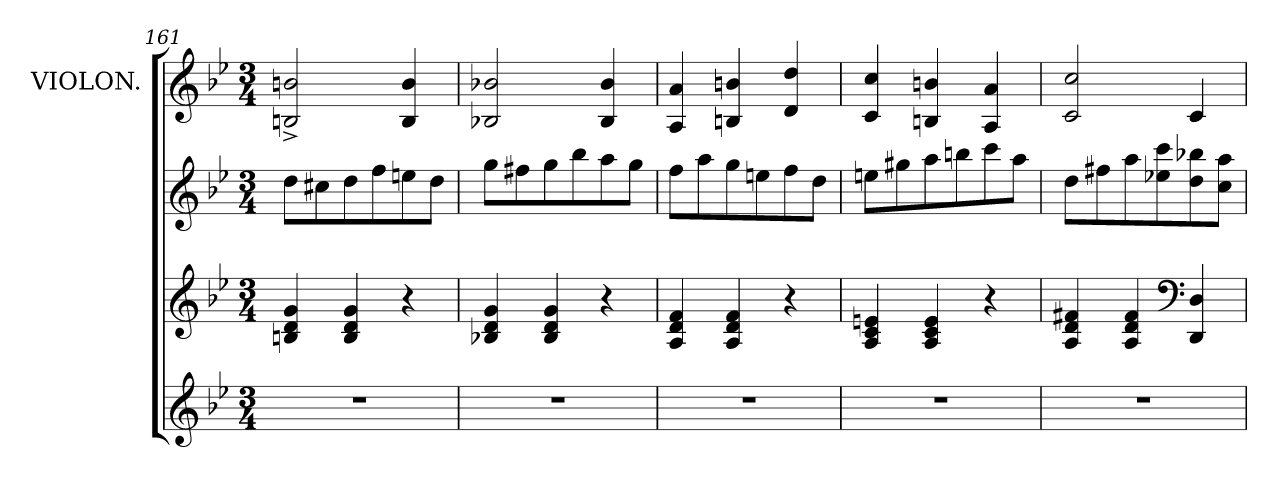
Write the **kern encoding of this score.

**kern	**kern	**kern	**kern
*part3	*part2	*part2	*part1
*staff4	*staff3	*staff2	*staff1
*	*	*	*I"VIOLON.
*clefG2	*clefG2	*clefG2	*clefG2
*k[b-e-]	*k[b-e-]	*k[b-e-]	*k[b-e-]
*B-:	*B-:	*B-:	*B-:
*M3/4	*M3/4	*M3/4	*M3/4
=161	=161	=161	=161
!LO:N:vis=1	!	!	!
2.r	4Bn/ 4d/ 4g/	8dd\L	2Bn/^> 2bn/^>
.	.	8cc#X\	.
.	4B/ 4d/ 4g/	8dd\	.
.	.	8ff\	.
.	4r	8een\	4B/ 4b/
.	.	8dd\J	.
=162	=162	=162	=162
!LO:N:vis=1	!	!	!
2.r	4B-X/ 4d/ 4g/	8gg\L	2B-X/ 2b-X/
.	.	8ff#X\	.
.	4B-/ 4d/ 4g/	8gg\	.
.	.	8bb-\	.
.	4r	8aa\	4B-/ 4b-/
.	.	8gg\J	.
=163	=163	=163	=163
!LO:N:vis=1	!	!	!
2.r	4A/ 4d/ 4f/	8ff\L	4A/ 4a/
.	.	8aa\	.
.	4A/ 4d/ 4f/	8gg\	4Bn/ 4bn/
.	.	8een\	.
.	4r	8ff\	4d/ 4dd/
.	.	8dd\J	.
=164	=164	=164	=164
!LO:N:vis=1	!	!	!
2.r	4A/ 4c/ 4en/	8een\L	4c/ 4cc/
.	.	8gg#X\	.
.	4A/ 4c/ 4e/	8aa\	4Bn/ 4bn/
.	.	8bbn\	.
.	4r	8ccc\	4A/ 4a/
.	.	8aa\J	.
=165	=165	=165	=165
!LO:N:vis=1	!	!	!
2.r	4A/ 4d/ 4f#X/	8dd\L	2c/ 2cc/
.	.	8ff#X\	.
.	4A/ 4d/ 4f#/	8aa\	.
.	.	8ee-X\ 8ccc\	.
*	*clefF4	*	*
.	4DD/ 4D/	8dd\ 8bb-X\	4c/
.	.	8cc\ 8aa\J	.
=	=	=	=
*-	*-	*-	*-
